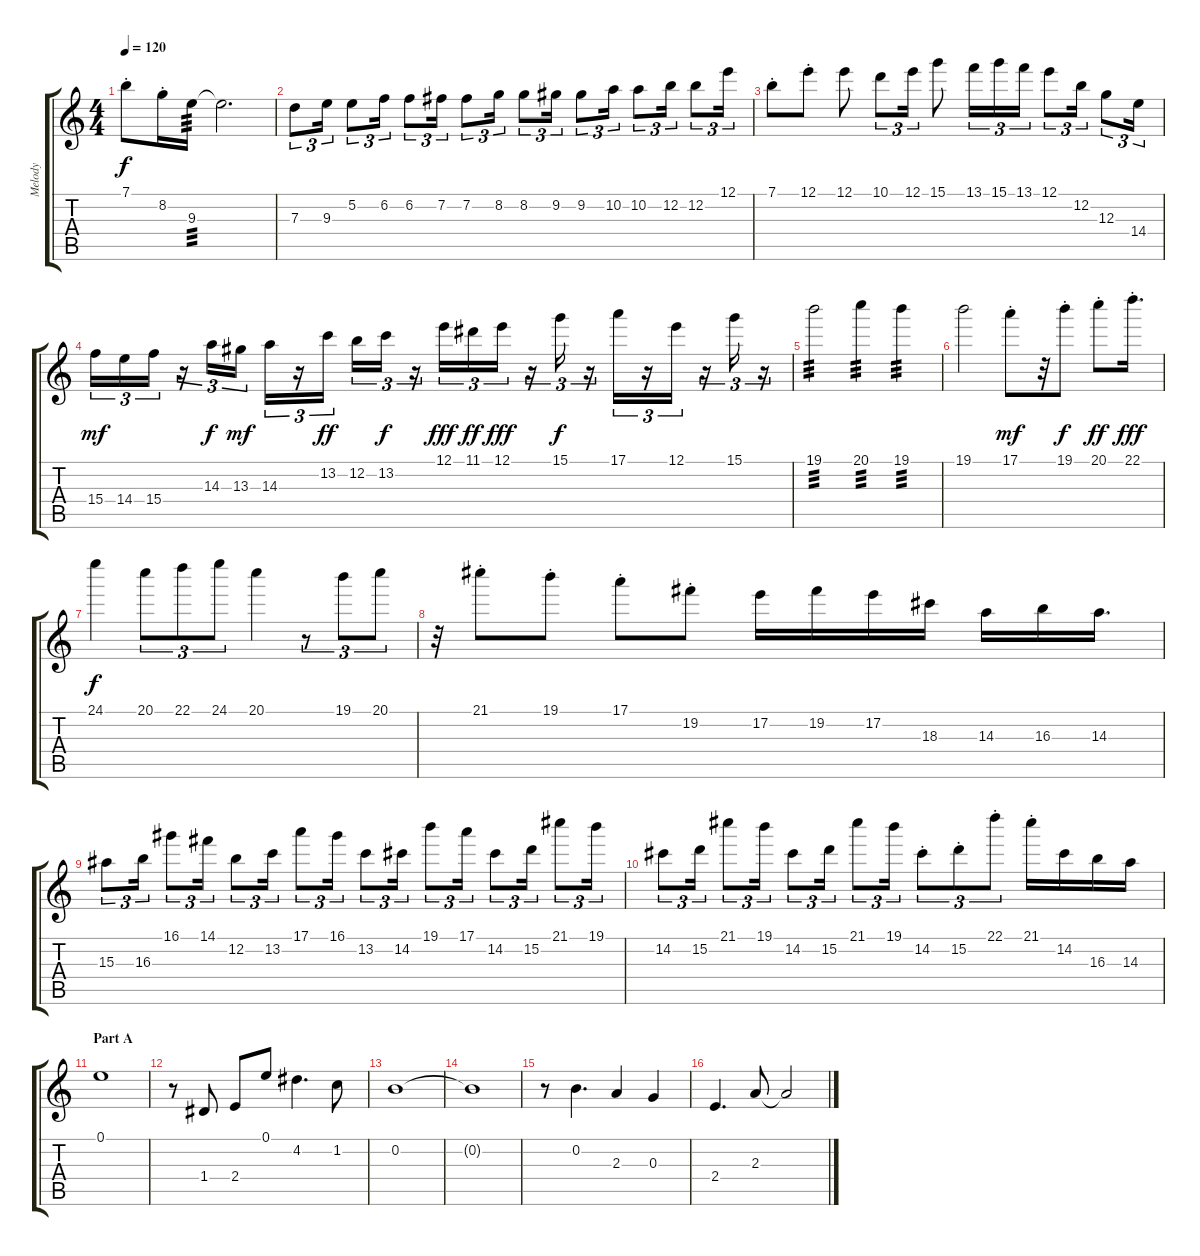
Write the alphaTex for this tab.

\track ("Melody" "Melody") {instrument electricguitarjazz}
\staff {score tabs}
\tuning (E4 B3 G3 D3 A2 E2) {hide}
\ts (4 4)
\tempo 120
\clef g2
\ks c
7.1{st}.8{dy f} 8.2{st}.16 9.3.16{tp 3} 9.3{t}.2{d} |
7.3.8{tu (3 2)} 9.3.16{tu (3 2)} 5.2.8{tu (3 2)} 6.2.16{tu (3 2)} 6.2.8{tu (3 2)} 7.2.16{tu (3 2)} 7.2.8{tu (3 2)} 8.2.16{tu (3 2)} 8.2.8{tu (3 2)} 9.2.16{tu (3 2)} 9.2.8{tu (3 2)} 10.2.16{tu (3 2)} 10.2.8{tu (3 2)} 12.2.16{tu (3 2)} 12.2.8{tu (3 2)} 12.1.16{tu (3 2)} |
7.1{st}.8 12.1{st}.8 12.1.8 10.1.8{tu (3 2)} 12.1.16{tu (3 2)} 15.1.8 13.1.16{tu (3 2)} 15.1.16{tu (3 2)} 13.1.16{tu (3 2)} 12.1.8{tu (3 2)} 12.2.16{tu (3 2)} 12.3.8{tu (3 2)} 14.4.16{tu (3 2)} |
15.4.16{tu (3 2) dy mf} 14.4.16{tu (3 2)} 15.4.16{tu (3 2)} r.16{tu (3 2)} 14.3.16{tu (3 2) dy f} 13.3.16{tu (3 2) dy mf} 14.3.16{tu (3 2)} r.16{tu (3 2)} 13.2.16{tu (3 2) dy ff} 12.2.16{tu (3 2)} 13.2.16{tu (3 2) dy f} r.16{tu (3 2)} 12.1.16{tu (3 2) dy fff} 11.1.16{tu (3 2) dy ff} 12.1.16{tu (3 2) dy fff} r.16{tu (3 2)} 15.1.16{tu (3 2) dy f} r.16{tu (3 2)} 17.1.16{tu (3 2)} r.16{tu (3 2)} 12.1.16{tu (3 2)} r.16{tu (3 2)} 15.1.16{tu (3 2)} r.16{tu (3 2)} |
19.1.2{tp 3} 20.1.4{tp 3} 19.1.4{tp 3} |
19.1.2 17.1{st}.8{dy mf} r.32 19.1{st}.8{dy f} 20.1{st}.8{dy ff} 22.1{st}.16{d dy fff} |
24.1.4{dy f} 20.1.8{tu (3 2)} 22.1.8{tu (3 2)} 24.1.8{tu (3 2)} 20.1.4 r.8{tu (3 2)} 19.1.8{tu (3 2)} 20.1.8{tu (3 2)} |
r.32 21.1{st}.8 19.1{st}.8 17.1{st}.8 19.2{st}.8 17.2.16 19.2.16 17.2.16 18.3.16 14.3.16 16.3.16 14.3.16{d} |
15.3.8{tu (3 2)} 16.3.16{tu (3 2)} 16.1.8{tu (3 2)} 14.1.16{tu (3 2)} 12.2.8{tu (3 2)} 13.2.16{tu (3 2)} 17.1.8{tu (3 2)} 16.1.16{tu (3 2)} 13.2.8{tu (3 2)} 14.2.16{tu (3 2)} 19.1.8{tu (3 2)} 17.1.16{tu (3 2)} 14.2.8{tu (3 2)} 15.2.16{tu (3 2)} 21.1.8{tu (3 2)} 19.1.16{tu (3 2)} |
14.2.8{tu (3 2)} 15.2.16{tu (3 2)} 21.1.8{tu (3 2)} 19.1.16{tu (3 2)} 14.2.8{tu (3 2)} 15.2.16{tu (3 2)} 21.1.8{tu (3 2)} 19.1.16{tu (3 2)} 14.2{st}.8{tu (3 2)} 15.2{st}.8{tu (3 2)} 22.1{st}.8{tu (3 2)} 21.1{st}.16 14.2.16 16.3.16 14.3.16 |
\section ("" "Part A")
0.1.1 |
r.8 1.4.8 2.4.8 0.1.8 4.2.4{d} 1.2.8 |
0.2.1 |
0.2{t}.1 |
r.8 0.2.4{d} 2.3.4 0.3.4 |
2.4.4{d} 2.3.8 2.3{t}.2
